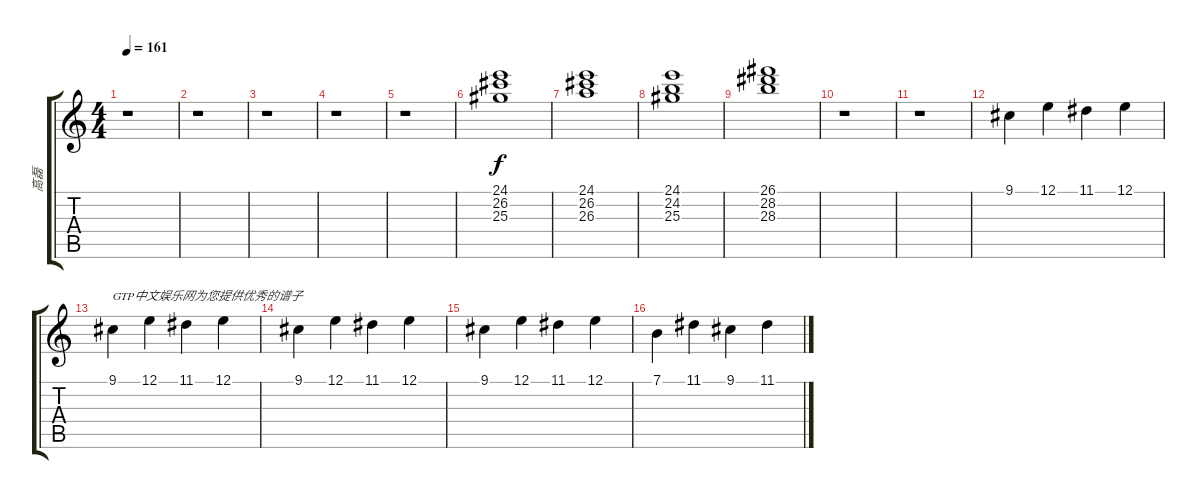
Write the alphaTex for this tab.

\track ("高磊" "高磊") {instrument fx5brightness}
\staff {score tabs}
\tuning (E4 B3 G3 D3 A2 E2) {hide}
\ts (4 4)
\tempo 161
\clef g2
\ks c
r.1{dy f instrument fx5brightness} |
r.1 |
r.1 |
r.1 |
r.1 |
(24.1 26.2 25.3).1 |
(24.1 26.2 26.3).1 |
(24.1 24.2 25.3).1 |
(26.1 28.2 28.3).1 |
r.1 |
r.1{volume 0} |
9.1.4{volume 9} 12.1.4 11.1.4 12.1.4 |
9.1.4{txt "GTP中文娱乐网为您提供优秀的谱子"} 12.1.4 11.1.4 12.1.4 |
9.1.4 12.1.4 11.1.4 12.1.4 |
9.1.4 12.1.4 11.1.4 12.1.4 |
7.1.4 11.1.4 9.1.4 11.1.4
